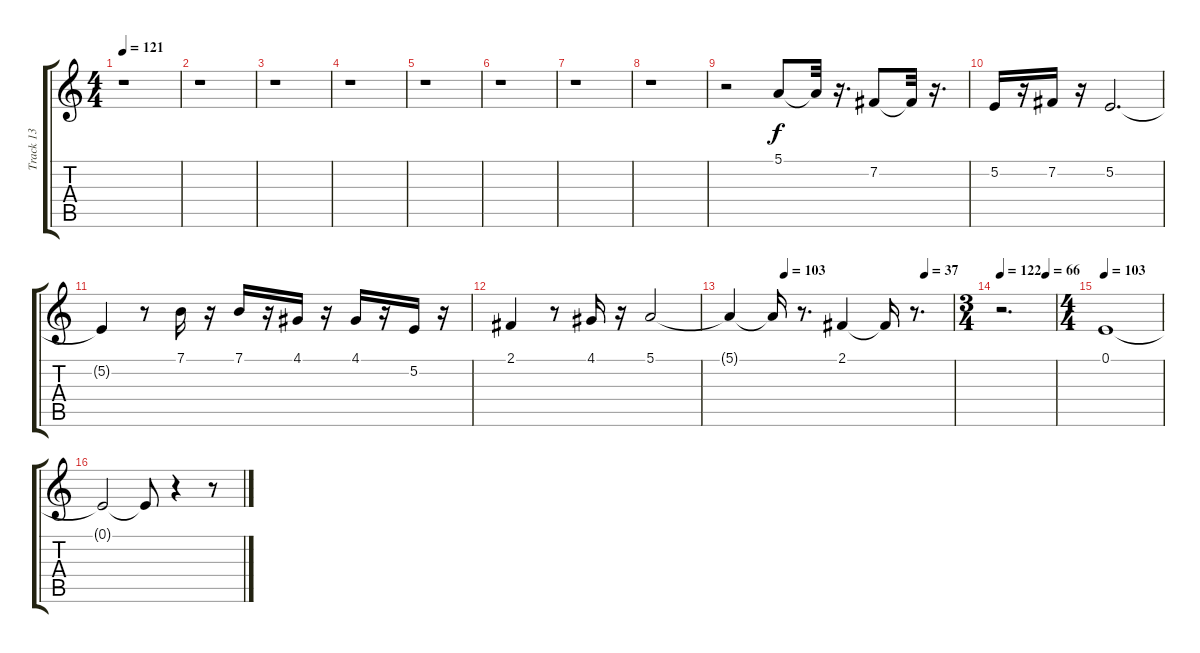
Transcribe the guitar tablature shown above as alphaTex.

\track ("Track 13" "Track 13") {instrument flute}
\staff {score tabs}
\tuning (E4 B3 G3 D3 A2 E2) {hide}
\ts (4 4)
\tempo 121
\clef g2
\ks c
r.1{dy f} |
r.1 |
r.1 |
r.1 |
r.1 |
r.1 |
r.1 |
r.1 |
r.2 5.1.8 5.1{t}.32 r.16{d} 7.2.8 7.2{t}.32 r.16{d} |
5.2.16 r.16 7.2.16 r.16 5.2.2{d} |
5.2{t}.4 r.8 7.1.16 r.16 7.1.16 r.16 4.1.16 r.16 4.1.16 r.16 5.2.16 r.16 |
2.1.4 r.8 4.1.16 r.16 5.1.2 |
\tempo (103 0.25)
\tempo (37 0.875)
5.1{t}.4 5.1{t}.16 r.8{d} 2.1.4 2.1{t}.16 r.8{d} |
\ts (3 4)
\tempo 122
\tempo (66 0.8333333333333334)
r.2{d} |
\ts (4 4)
\tempo 103
0.1.1 |
0.1{t}.2 0.1{t}.8 r.4 r.8
